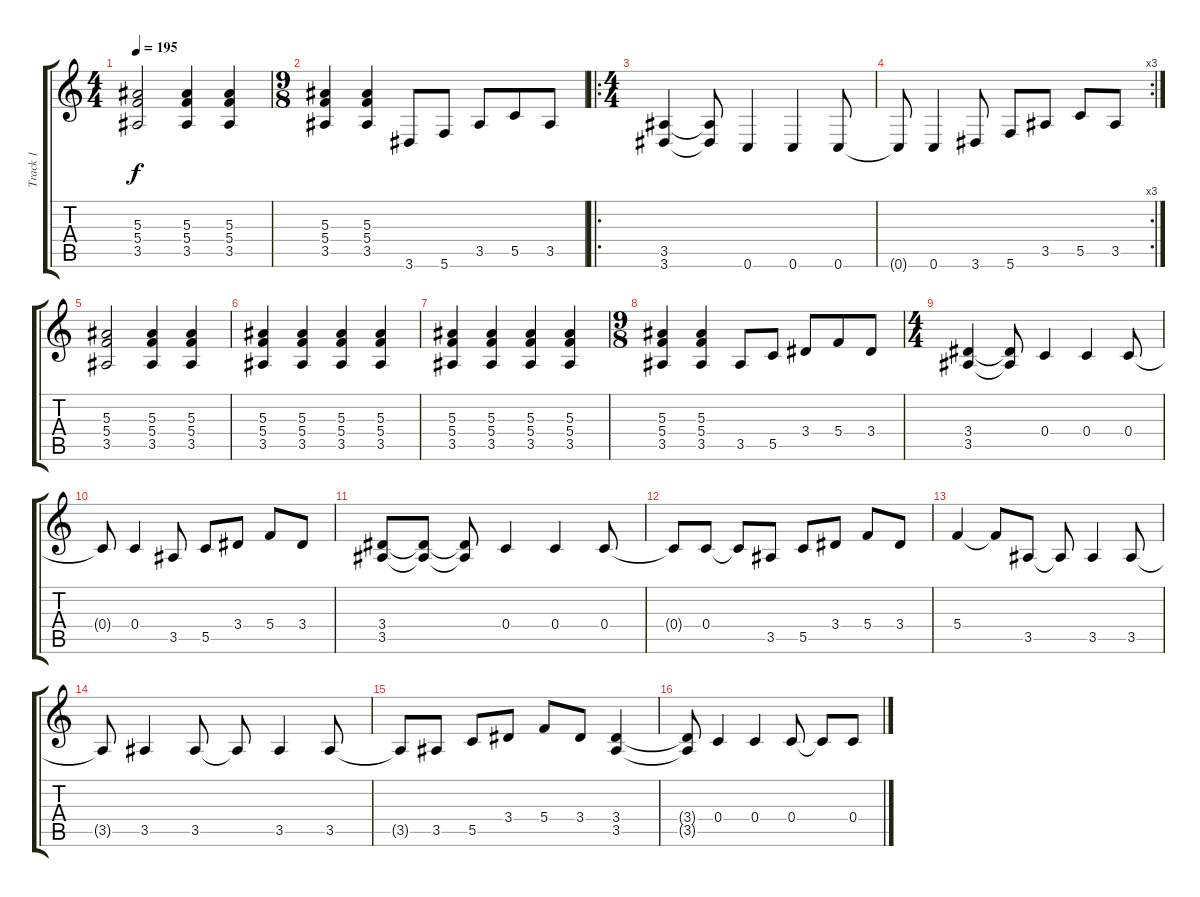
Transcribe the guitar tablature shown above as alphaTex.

\track ("Track 1" "Track 1") {instrument distortionguitar}
\staff {score tabs}
\tuning (D4 A3 F3 C3 G2 C2) {hide}
\ts (4 4)
\tempo 195
\clef g2
\ks c
(5.3 5.4 3.5).2{dy f} (5.3 5.4 3.5).4 (5.3 5.4 3.5).4 |
\ts (9 8)
(5.3 5.4 3.5).4 (5.3 5.4 3.5).4 3.6.8 5.6.8 3.5.8 5.5.8 3.5.8 |
\ro
\ts (4 4)
(3.5 3.6).4 (3.5{t} 3.6{t}).8 0.6.4 0.6.4 0.6.8 |
\rc 3
0.6{t}.8 0.6.4 3.6.8 5.6.8 3.5.8 5.5.8 3.5.8 |
(5.3 5.4 3.5).2 (5.3 5.4 3.5).4 (5.3 5.4 3.5).4 |
(5.3 5.4 3.5).4 (5.3 5.4 3.5).4 (5.3 5.4 3.5).4 (5.3 5.4 3.5).4 |
(5.3 5.4 3.5).4 (5.3 5.4 3.5).4 (5.3 5.4 3.5).4 (5.3 5.4 3.5).4 |
\ts (9 8)
(5.3 5.4 3.5).4 (5.3 5.4 3.5).4 3.5.8 5.5.8 3.4.8 5.4.8 3.4.8 |
\ts (4 4)
(3.4 3.5).4 (3.4{t} 3.5{t}).8 0.4.4 0.4.4 0.4.8 |
0.4{t}.8 0.4.4 3.5.8 5.5.8 3.4.8 5.4.8 3.4.8 |
(3.4 3.5).8 (3.4{t} 3.5{t}).8 (3.4{t} 3.5{t}).8 0.4.4 0.4.4 0.4.8 |
0.4{t}.8 0.4.8 0.4{t}.8 3.5.8 5.5.8 3.4.8 5.4.8 3.4.8 |
5.4.4 5.4{t}.8 3.5.8 3.5{t}.8 3.5.4 3.5.8 |
3.5{t}.8 3.5.4 3.5.8 3.5{t}.8 3.5.4 3.5.8 |
3.5{t}.8 3.5.8 5.5.8 3.4.8 5.4.8 3.4.8 (3.4 3.5).4 |
(3.4{t} 3.5{t}).8 0.4.4 0.4.4 0.4.8 0.4{t}.8 0.4.8
